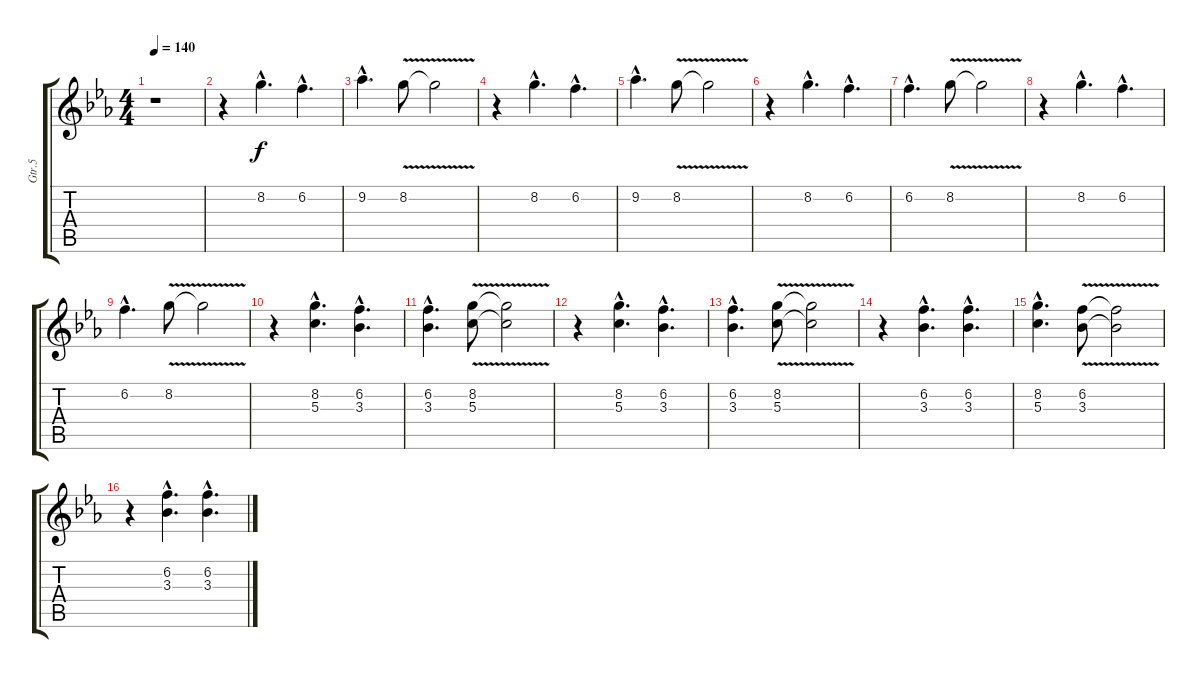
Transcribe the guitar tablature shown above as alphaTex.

\track ("Gtr.5" "Gtr.5") {instrument distortionguitar}
\staff {score tabs}
\tuning (E4 B3 G3 D3 A2 E2) {hide}
\ts (4 4)
\tempo 140
\clef g2
\ks eb
r.1{dy f} |
r.4 8.2{hac}.4{d} 6.2{hac}.4{d} |
9.2{hac}.4{d} 8.2{v}.8 8.2{t}.2 |
r.4 8.2{hac}.4{d} 6.2{hac}.4{d} |
9.2{hac}.4{d} 8.2{v}.8 8.2{t}.2 |
r.4 8.2{hac}.4{d} 6.2{hac}.4{d} |
6.2{hac}.4{d} 8.2{v}.8 8.2{t}.2 |
r.4 8.2{hac}.4{d} 6.2{hac}.4{d} |
6.2{hac}.4{d} 8.2{v}.8 8.2{t}.2 |
r.4 (8.2{hac} 5.3{hac}).4{d} (6.2{hac} 3.3{hac}).4{d} |
(6.2{hac} 3.3{hac}).4{d} (8.2{v} 5.3{v}).8 (8.2{t} 5.3{t}).2 |
r.4 (8.2{hac} 5.3{hac}).4{d} (6.2{hac} 3.3{hac}).4{d} |
(6.2{hac} 3.3{hac}).4{d} (8.2{v} 5.3{v}).8 (8.2{t} 5.3{t}).2 |
r.4 (6.2{hac} 3.3{hac}).4{d} (6.2{hac} 3.3{hac}).4{d} |
(8.2{hac} 5.3{hac}).4{d} (6.2{v} 3.3{v}).8 (6.2{t} 3.3{t}).2 |
r.4 (6.2{hac} 3.3{hac}).4{d} (6.2{hac} 3.3{hac}).4{d}
